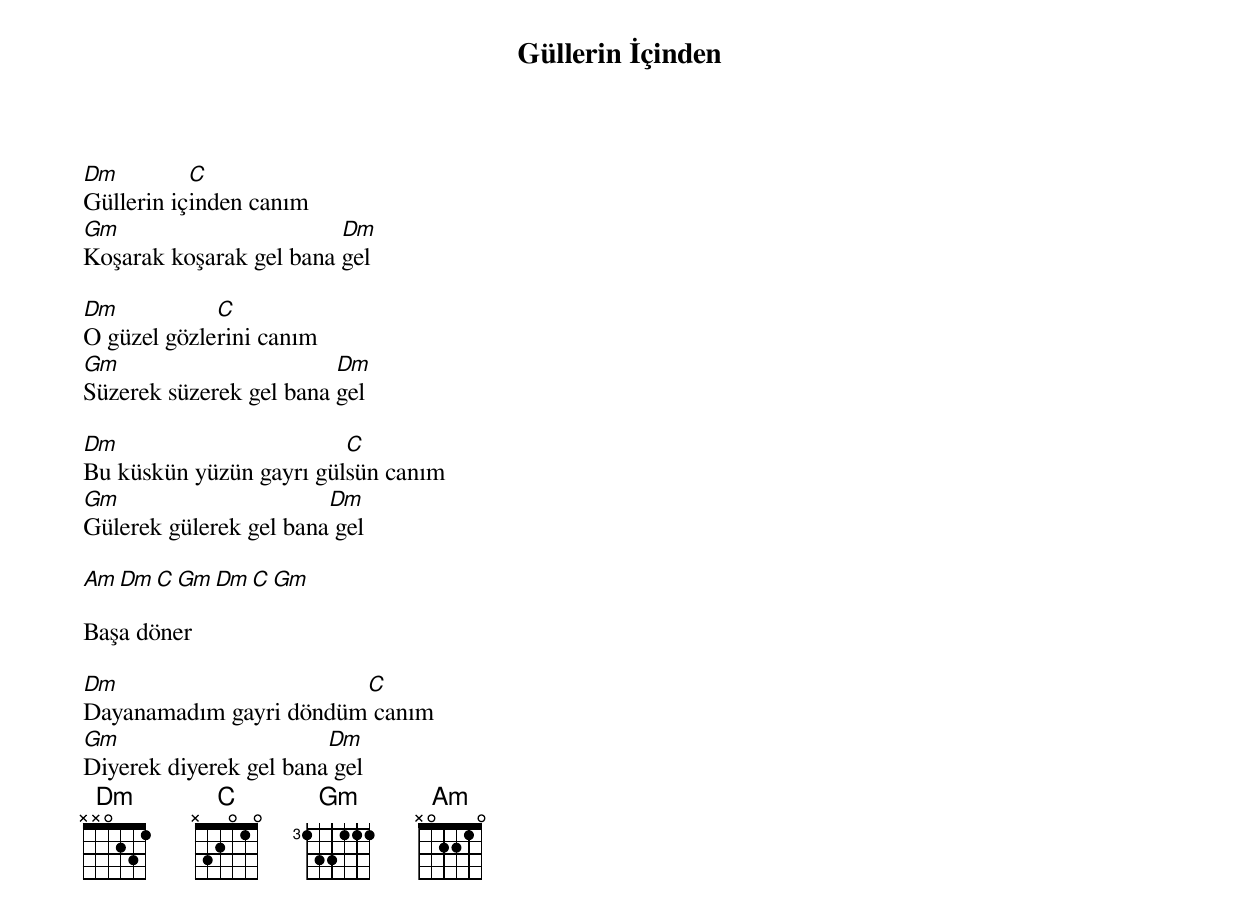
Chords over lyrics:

{title: Güllerin İçinden}
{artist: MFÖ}

Dm         C
Güllerin içinden canım
Gm                       Dm
Koşarak koşarak gel bana gel

Dm           C
O güzel gözlerini canım
Gm                       Dm
Süzerek süzerek gel bana gel

Dm                       C
Bu küskün yüzün gayrı gülsün canım
Gm                      Dm
Gülerek gülerek gel bana gel

Am  Dm  C  Gm  Dm  C  Gm

Başa döner

Dm                      C
Dayanamadım gayri döndüm canım
Gm                      Dm
Diyerek diyerek gel bana gel
